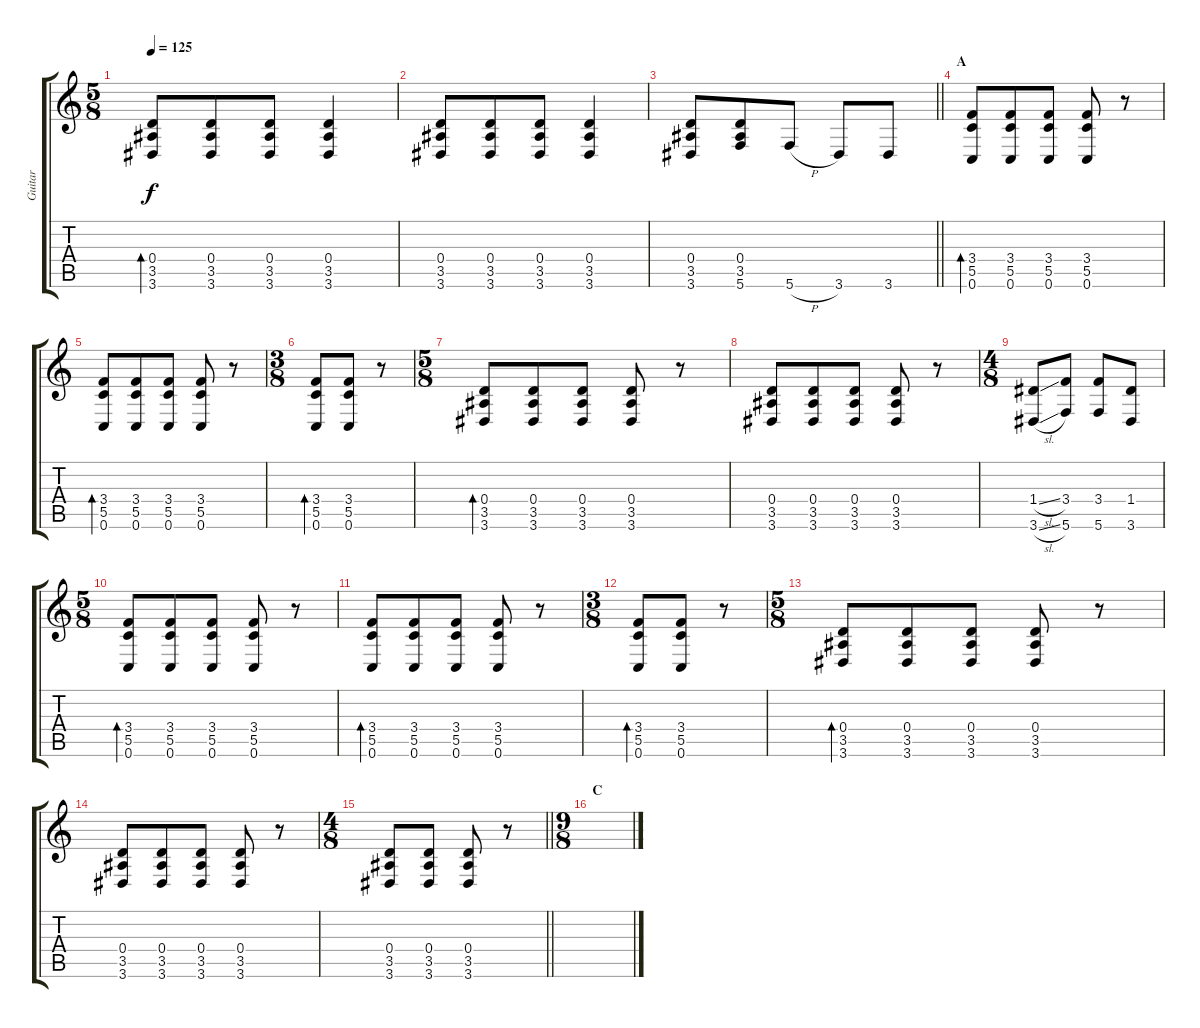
\track ("Guitar" "Guitar") {instrument electricguitarmuted}
\staff {score tabs}
\tuning (G4 E4 A3 D3 G2 C2) {hide}
\ts (5 8)
\tempo 125
\clef g2
\ks c
(0.4 3.5 3.6).8{bd 240 dy f} (0.4 3.5 3.6).8 (0.4 3.5 3.6).8 (0.4 3.5 3.6).4 |
(0.4 3.5 3.6).8 (0.4 3.5 3.6).8 (0.4 3.5 3.6).8 (0.4 3.5 3.6).4 |
\barLineRight lightlight
(0.4 3.5 3.6).8 (0.4 3.5 5.6).8 5.6{h}.8 3.6.8 3.6.8 |
\section ("" "A")
(3.4 5.5 0.6).8{bd 240 instrument electricguitarmuted} (3.4 5.5 0.6).8 (3.4 5.5 0.6).8 (3.4 5.5 0.6).8 r.8 |
(3.4 5.5 0.6).8{bd 240} (3.4 5.5 0.6).8 (3.4 5.5 0.6).8 (3.4 5.5 0.6).8 r.8 |
\ts (3 8)
(3.4 5.5 0.6).8{bd 240} (3.4 5.5 0.6).8 r.8 |
\ts (5 8)
(0.4 3.5 3.6).8{bd 240} (0.4 3.5 3.6).8 (0.4 3.5 3.6).8 (0.4 3.5 3.6).8 r.8 |
(0.4 3.5 3.6).8 (0.4 3.5 3.6).8 (0.4 3.5 3.6).8 (0.4 3.5 3.6).8 r.8 |
\ts (4 8)
(1.4{sl} 3.6{sl}).8 (3.4 5.6).8 (3.4 5.6).8 (1.4 3.6).8 |
\ts (5 8)
(3.4 5.5 0.6).8{bd 240} (3.4 5.5 0.6).8 (3.4 5.5 0.6).8 (3.4 5.5 0.6).8 r.8 |
(3.4 5.5 0.6).8{bd 240} (3.4 5.5 0.6).8 (3.4 5.5 0.6).8 (3.4 5.5 0.6).8 r.8 |
\ts (3 8)
(3.4 5.5 0.6).8{bd 240} (3.4 5.5 0.6).8 r.8 |
\ts (5 8)
(0.4 3.5 3.6).8{bd 240} (0.4 3.5 3.6).8 (0.4 3.5 3.6).8 (0.4 3.5 3.6).8 r.8 |
(0.4 3.5 3.6).8 (0.4 3.5 3.6).8 (0.4 3.5 3.6).8 (0.4 3.5 3.6).8 r.8 |
\ts (4 8)
\barLineRight lightlight
(0.4 3.5 3.6).8 (0.4 3.5 3.6).8 (0.4 3.5 3.6).8 r.8 |
\ts (9 8)
\section ("" "C")
